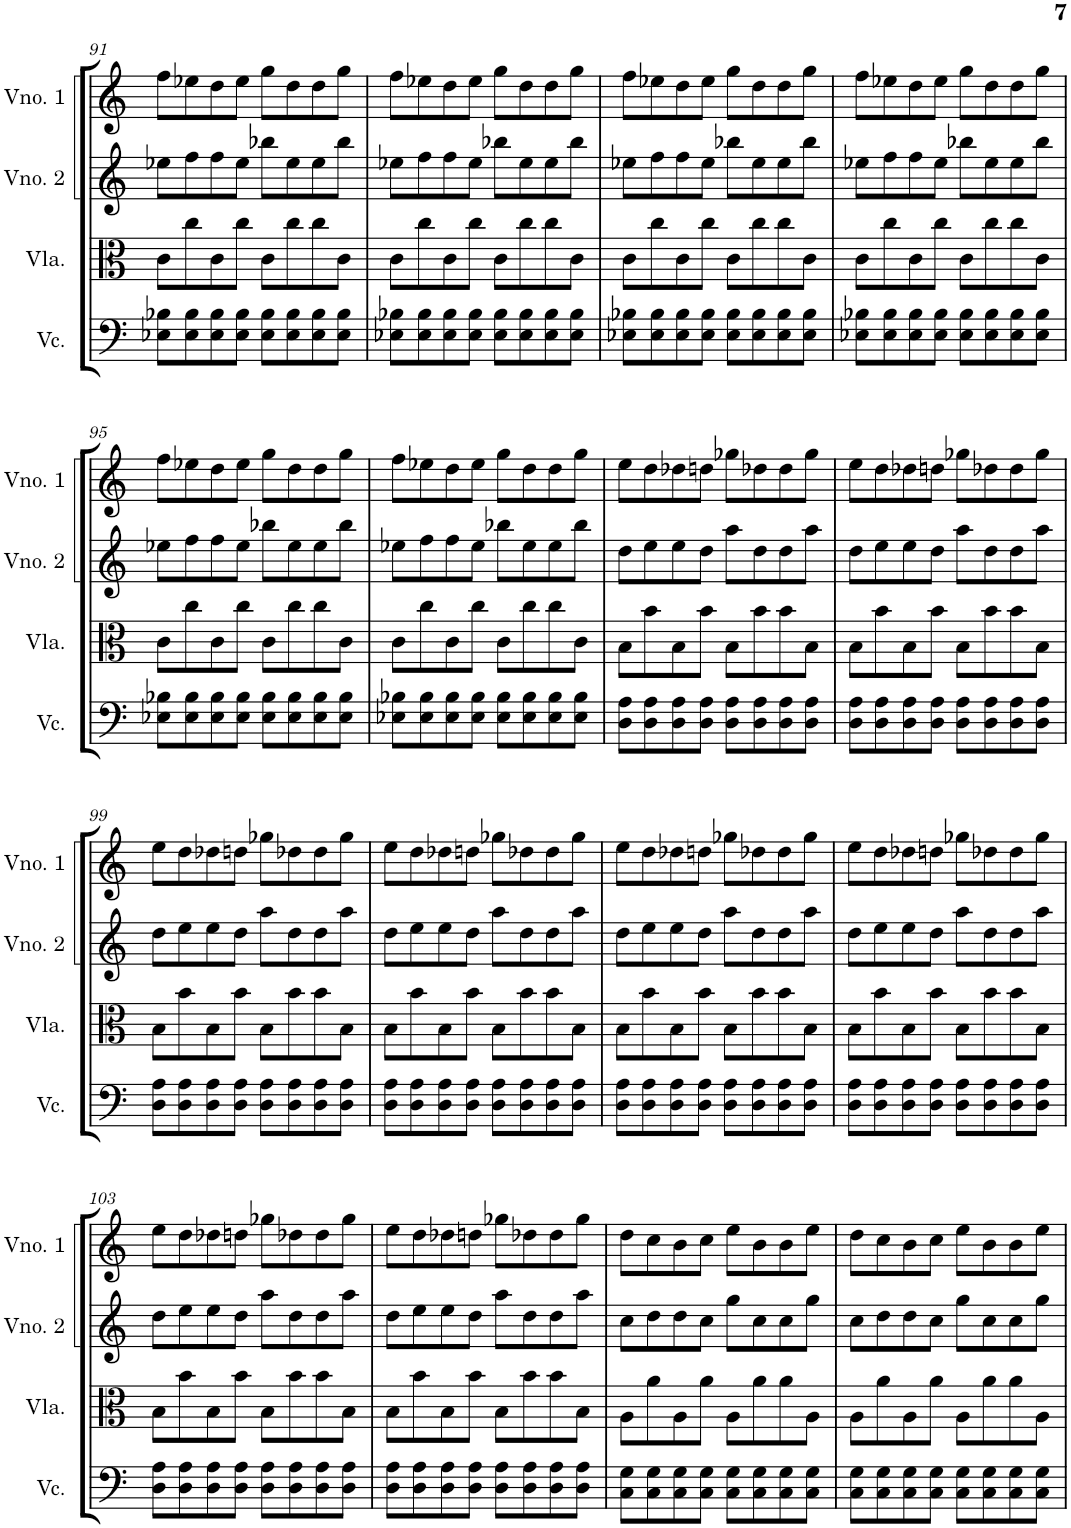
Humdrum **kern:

**kern	**kern	**kern	**kern
*part4	*part3	*part2	*part1
*staff4	*staff3	*staff2	*staff1
*I"Violoncelo	*I"Viola	*I"Violino 2	*I"Violino 1
*I'Vc.	*I'Vla.	*I'Vno. 2	*I'Vno. 1
!!LO:PB:g=z
*clefF4	*clefC3	*clefG2	*clefG2
*k[]	*k[]	*k[]	*k[]
*M4/4	*M4/4	*M4/4	*M4/4
=91	=91	=91	=91
8E-X\ 8B-X\L	8c\L	8ee-X\L	8ff\L
8E-\ 8B-\	8cc\	8ff\	8ee-X\
8E-\ 8B-\	8c\	8ff\	8dd\
8E-\ 8B-\J	8cc\J	8ee-\J	8ee-\J
8E-\ 8B-\L	8c\L	8bb-X\L	8gg\L
8E-\ 8B-\	8cc\	8ee-\	8dd\
8E-\ 8B-\	8cc\	8ee-\	8dd\
8E-\ 8B-\J	8c\J	8bb-\J	8gg\J
=92	=92	=92	=92
8E-X\ 8B-X\L	8c\L	8ee-X\L	8ff\L
8E-\ 8B-\	8cc\	8ff\	8ee-X\
8E-\ 8B-\	8c\	8ff\	8dd\
8E-\ 8B-\J	8cc\J	8ee-\J	8ee-\J
8E-\ 8B-\L	8c\L	8bb-X\L	8gg\L
8E-\ 8B-\	8cc\	8ee-\	8dd\
8E-\ 8B-\	8cc\	8ee-\	8dd\
8E-\ 8B-\J	8c\J	8bb-\J	8gg\J
=93	=93	=93	=93
8E-X\ 8B-X\L	8c\L	8ee-X\L	8ff\L
8E-\ 8B-\	8cc\	8ff\	8ee-X\
8E-\ 8B-\	8c\	8ff\	8dd\
8E-\ 8B-\J	8cc\J	8ee-\J	8ee-\J
8E-\ 8B-\L	8c\L	8bb-X\L	8gg\L
8E-\ 8B-\	8cc\	8ee-\	8dd\
8E-\ 8B-\	8cc\	8ee-\	8dd\
8E-\ 8B-\J	8c\J	8bb-\J	8gg\J
=94	=94	=94	=94
8E-X\ 8B-X\L	8c\L	8ee-X\L	8ff\L
8E-\ 8B-\	8cc\	8ff\	8ee-X\
8E-\ 8B-\	8c\	8ff\	8dd\
8E-\ 8B-\J	8cc\J	8ee-\J	8ee-\J
8E-\ 8B-\L	8c\L	8bb-X\L	8gg\L
8E-\ 8B-\	8cc\	8ee-\	8dd\
8E-\ 8B-\	8cc\	8ee-\	8dd\
8E-\ 8B-\J	8c\J	8bb-\J	8gg\J
!!LO:LB:g=z
=95	=95	=95	=95
8E-X\ 8B-X\L	8c\L	8ee-X\L	8ff\L
8E-\ 8B-\	8cc\	8ff\	8ee-X\
8E-\ 8B-\	8c\	8ff\	8dd\
8E-\ 8B-\J	8cc\J	8ee-\J	8ee-\J
8E-\ 8B-\L	8c\L	8bb-X\L	8gg\L
8E-\ 8B-\	8cc\	8ee-\	8dd\
8E-\ 8B-\	8cc\	8ee-\	8dd\
8E-\ 8B-\J	8c\J	8bb-\J	8gg\J
=96	=96	=96	=96
8E-X\ 8B-X\L	8c\L	8ee-X\L	8ff\L
8E-\ 8B-\	8cc\	8ff\	8ee-X\
8E-\ 8B-\	8c\	8ff\	8dd\
8E-\ 8B-\J	8cc\J	8ee-\J	8ee-\J
8E-\ 8B-\L	8c\L	8bb-X\L	8gg\L
8E-\ 8B-\	8cc\	8ee-\	8dd\
8E-\ 8B-\	8cc\	8ee-\	8dd\
8E-\ 8B-\J	8c\J	8bb-\J	8gg\J
=97	=97	=97	=97
8D\ 8A\L	8B\L	8dd\L	8ee\L
8D\ 8A\	8b\	8ee\	8dd\
8D\ 8A\	8B\	8ee\	8dd-X\
8D\ 8A\J	8b\J	8dd\J	8ddn\J
8D\ 8A\L	8B\L	8aa\L	8gg-X\L
8D\ 8A\	8b\	8dd\	8dd-X\
8D\ 8A\	8b\	8dd\	8dd-\
8D\ 8A\J	8B\J	8aa\J	8gg-\J
=98	=98	=98	=98
8D\ 8A\L	8B\L	8dd\L	8ee\L
8D\ 8A\	8b\	8ee\	8dd\
8D\ 8A\	8B\	8ee\	8dd-X\
8D\ 8A\J	8b\J	8dd\J	8ddn\J
8D\ 8A\L	8B\L	8aa\L	8gg-X\L
8D\ 8A\	8b\	8dd\	8dd-X\
8D\ 8A\	8b\	8dd\	8dd-\
8D\ 8A\J	8B\J	8aa\J	8gg-\J
!!LO:LB:g=z
=99	=99	=99	=99
8D\ 8A\L	8B\L	8dd\L	8ee\L
8D\ 8A\	8b\	8ee\	8dd\
8D\ 8A\	8B\	8ee\	8dd-X\
8D\ 8A\J	8b\J	8dd\J	8ddn\J
8D\ 8A\L	8B\L	8aa\L	8gg-X\L
8D\ 8A\	8b\	8dd\	8dd-X\
8D\ 8A\	8b\	8dd\	8dd-\
8D\ 8A\J	8B\J	8aa\J	8gg-\J
=100	=100	=100	=100
8D\ 8A\L	8B\L	8dd\L	8ee\L
8D\ 8A\	8b\	8ee\	8dd\
8D\ 8A\	8B\	8ee\	8dd-X\
8D\ 8A\J	8b\J	8dd\J	8ddn\J
8D\ 8A\L	8B\L	8aa\L	8gg-X\L
8D\ 8A\	8b\	8dd\	8dd-X\
8D\ 8A\	8b\	8dd\	8dd-\
8D\ 8A\J	8B\J	8aa\J	8gg-\J
=101	=101	=101	=101
8D\ 8A\L	8B\L	8dd\L	8ee\L
8D\ 8A\	8b\	8ee\	8dd\
8D\ 8A\	8B\	8ee\	8dd-X\
8D\ 8A\J	8b\J	8dd\J	8ddn\J
8D\ 8A\L	8B\L	8aa\L	8gg-X\L
8D\ 8A\	8b\	8dd\	8dd-X\
8D\ 8A\	8b\	8dd\	8dd-\
8D\ 8A\J	8B\J	8aa\J	8gg-\J
=102	=102	=102	=102
8D\ 8A\L	8B\L	8dd\L	8ee\L
8D\ 8A\	8b\	8ee\	8dd\
8D\ 8A\	8B\	8ee\	8dd-X\
8D\ 8A\J	8b\J	8dd\J	8ddn\J
8D\ 8A\L	8B\L	8aa\L	8gg-X\L
8D\ 8A\	8b\	8dd\	8dd-X\
8D\ 8A\	8b\	8dd\	8dd-\
8D\ 8A\J	8B\J	8aa\J	8gg-\J
!!LO:LB:g=z
=103	=103	=103	=103
8D\ 8A\L	8B\L	8dd\L	8ee\L
8D\ 8A\	8b\	8ee\	8dd\
8D\ 8A\	8B\	8ee\	8dd-X\
8D\ 8A\J	8b\J	8dd\J	8ddn\J
8D\ 8A\L	8B\L	8aa\L	8gg-X\L
8D\ 8A\	8b\	8dd\	8dd-X\
8D\ 8A\	8b\	8dd\	8dd-\
8D\ 8A\J	8B\J	8aa\J	8gg-\J
=104	=104	=104	=104
8D\ 8A\L	8B\L	8dd\L	8ee\L
8D\ 8A\	8b\	8ee\	8dd\
8D\ 8A\	8B\	8ee\	8dd-X\
8D\ 8A\J	8b\J	8dd\J	8ddn\J
8D\ 8A\L	8B\L	8aa\L	8gg-X\L
8D\ 8A\	8b\	8dd\	8dd-X\
8D\ 8A\	8b\	8dd\	8dd-\
8D\ 8A\J	8B\J	8aa\J	8gg-\J
=105	=105	=105	=105
8C\ 8G\L	8A\L	8cc\L	8dd\L
8C\ 8G\	8a\	8dd\	8cc\
8C\ 8G\	8A\	8dd\	8b\
8C\ 8G\J	8a\J	8cc\J	8cc\J
8C\ 8G\L	8A\L	8gg\L	8ee\L
8C\ 8G\	8a\	8cc\	8b\
8C\ 8G\	8a\	8cc\	8b\
8C\ 8G\J	8A\J	8gg\J	8ee\J
=106	=106	=106	=106
8C\ 8G\L	8A\L	8cc\L	8dd\L
8C\ 8G\	8a\	8dd\	8cc\
8C\ 8G\	8A\	8dd\	8b\
8C\ 8G\J	8a\J	8cc\J	8cc\J
8C\ 8G\L	8A\L	8gg\L	8ee\L
8C\ 8G\	8a\	8cc\	8b\
8C\ 8G\	8a\	8cc\	8b\
8C\ 8G\J	8A\J	8gg\J	8ee\J
=	=	=	=
*-	*-	*-	*-
